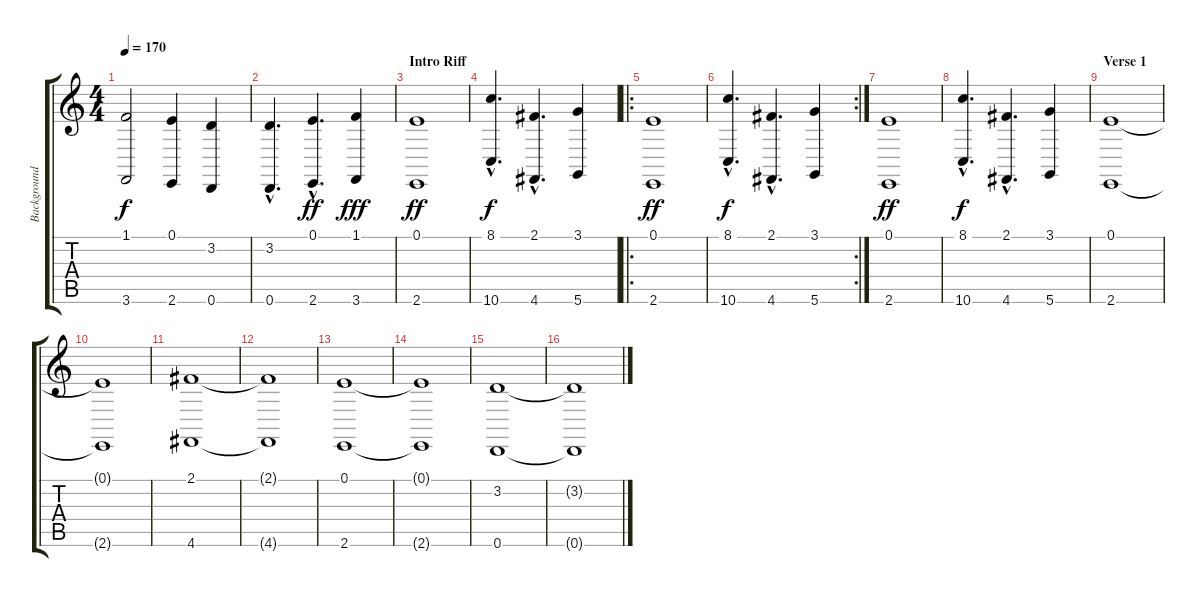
\track ("Background Synth" "Background") {instrument stringensemble1}
\staff {score tabs}
\tuning (E4 B3 G3 D3 A2 D2) {hide}
\ts (4 4)
\tempo 170
\clef g2
\ks c
(1.1 3.6).2{dy f} (0.1 2.6).4 (3.2 0.6).4 |
(3.2{hac} 0.6{hac}).4{d} (0.1{hac} 2.6{hac}).4{d dy ff} (1.1 3.6).4{dy fff} |
\section ("" "Intro Riff")
(0.1 2.6).1{dy ff} |
(8.1{hac} 10.6{hac}).4{d dy f} (2.1{hac} 4.6{hac}).4{d} (3.1 5.6).4 |
\ro
(0.1 2.6).1{dy ff} |
\rc 2
(8.1{hac} 10.6{hac}).4{d dy f} (2.1{hac} 4.6{hac}).4{d} (3.1 5.6).4 |
(0.1 2.6).1{dy ff} |
(8.1{hac} 10.6{hac}).4{d dy f} (2.1{hac} 4.6{hac}).4{d} (3.1 5.6).4 |
\section ("" "Verse 1")
(0.1 2.6).1 |
(0.1{t} 2.6{t}).1 |
(2.1 4.6).1 |
(2.1{t} 4.6{t}).1 |
(0.1 2.6).1 |
(0.1{t} 2.6{t}).1 |
(3.2 0.6).1 |
(3.2{t} 0.6{t}).1
